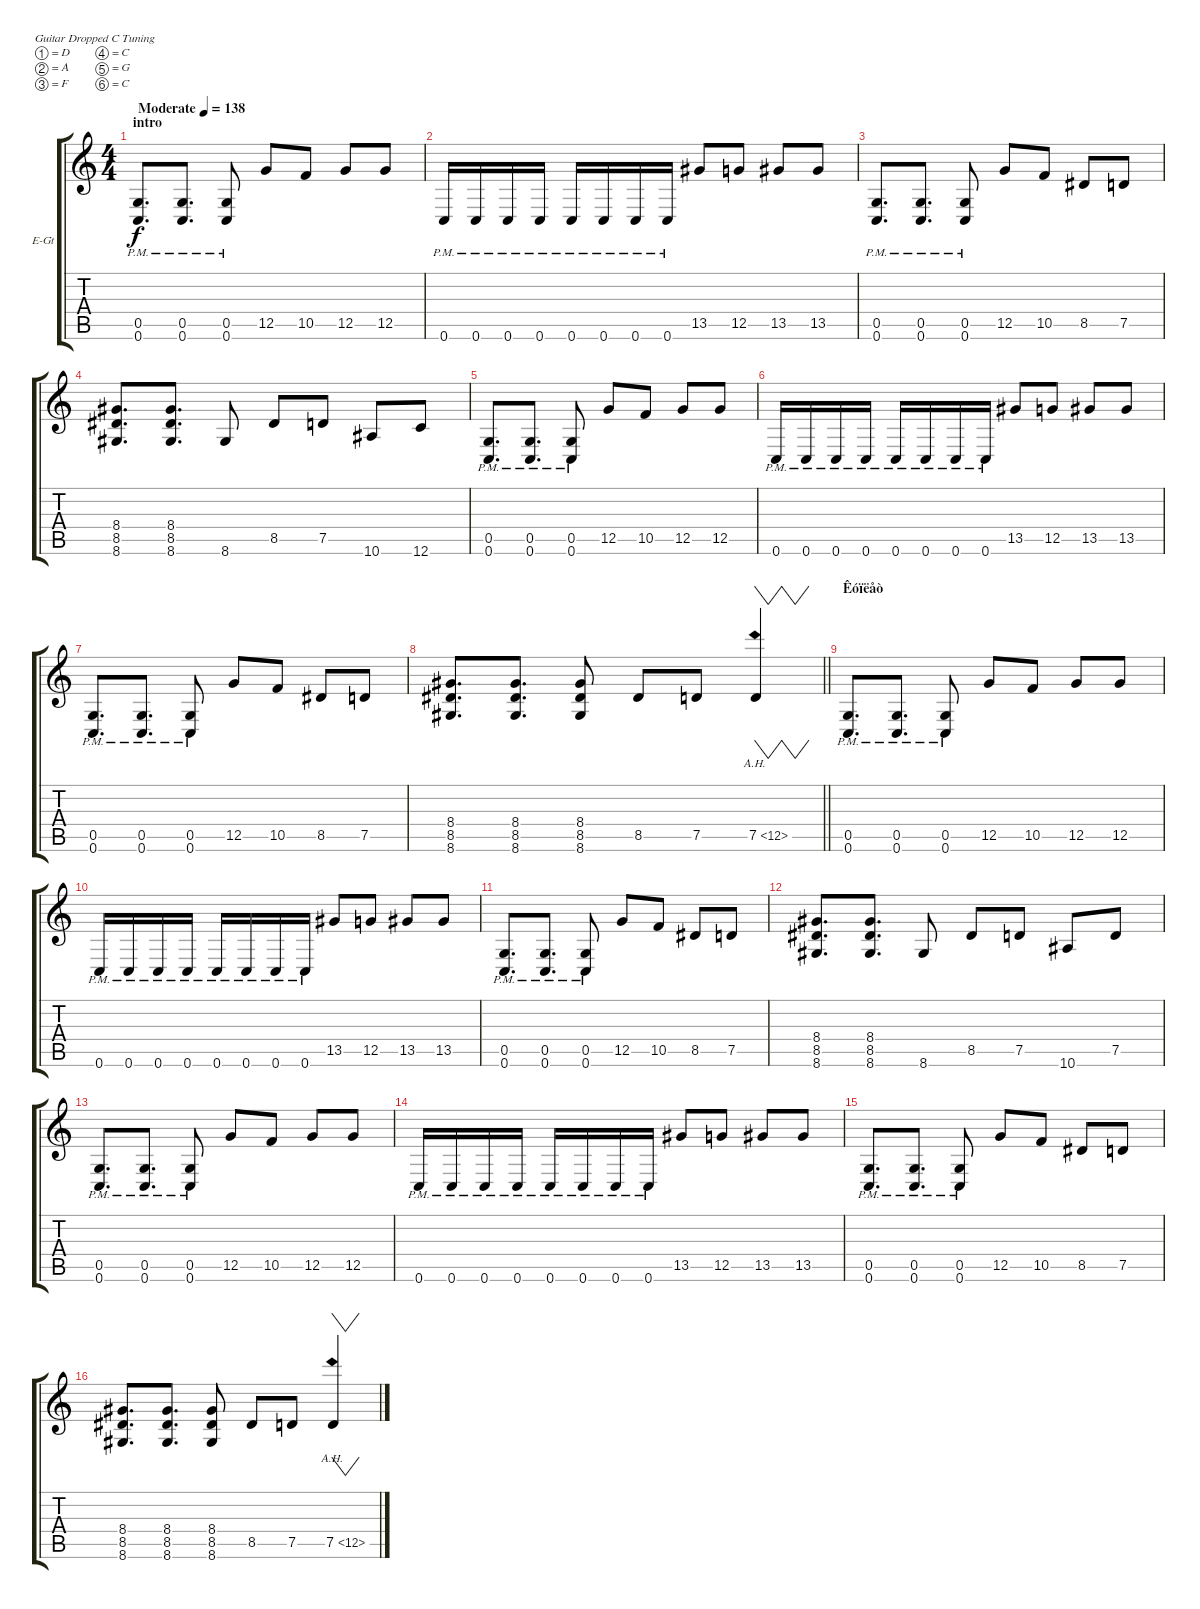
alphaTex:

\bracketExtendMode groupsimilarinstruments
\firstSystemTrackNameOrientation horizontal
\otherSystemsTrackNameOrientation horizontal
\track ("Guitar 1" "E-Gt") {instrument distortionguitar}
\staff {score tabs}
\tuning (D4 A3 F3 C3 G2 C2)
\ts (4 4)
\beaming (8 2 2 2 2)
\section ("" "intro")
\tempo (138 "Moderate")
\clef g2
\ks c
(0.5{pm} 0.6{pm}).8{d dy f instrument distortionguitar} (0.5{pm} 0.6{pm}).8{d} (0.5{pm} 0.6{pm}).8 12.5.8 10.5.8 12.5.8 12.5.8 |
0.6{pm}.16 0.6{pm}.16 0.6{pm}.16 0.6{pm}.16 0.6{pm}.16 0.6{pm}.16 0.6{pm}.16 0.6{pm}.16 13.5.8 12.5.8 13.5.8 13.5.8 |
(0.5{pm} 0.6{pm}).8{d} (0.5{pm} 0.6{pm}).8{d} (0.5{pm} 0.6{pm}).8 12.5.8 10.5.8 8.5.8 7.5.8 |
(8.4 8.5 8.6).8{d} (8.4 8.5 8.6).8{d} 8.6.8 8.5.8 7.5.8 10.6.8 12.6.8 |
(0.5{pm} 0.6{pm}).8{d} (0.5{pm} 0.6{pm}).8{d} (0.5{pm} 0.6{pm}).8 12.5.8 10.5.8 12.5.8 12.5.8 |
0.6{pm}.16 0.6{pm}.16 0.6{pm}.16 0.6{pm}.16 0.6{pm}.16 0.6{pm}.16 0.6{pm}.16 0.6{pm}.16 13.5.8 12.5.8 13.5.8 13.5.8 |
(0.5{pm} 0.6{pm}).8{d} (0.5{pm} 0.6{pm}).8{d} (0.5{pm} 0.6{pm}).8 12.5.8 10.5.8 8.5.8 7.5.8 |
\barLineRight lightlight
(8.4 8.5 8.6).8{d} (8.4 8.5 8.6).8{d} (8.4 8.5 8.6).8 8.5.8 7.5.8 7.5{ah 5}.4{vw} |
\section ("" "Êóïëåò")
(0.5{pm} 0.6{pm}).8{d} (0.5{pm} 0.6{pm}).8{d} (0.5{pm} 0.6{pm}).8 12.5.8 10.5.8 12.5.8 12.5.8 |
0.6{pm}.16 0.6{pm}.16 0.6{pm}.16 0.6{pm}.16 0.6{pm}.16 0.6{pm}.16 0.6{pm}.16 0.6{pm}.16 13.5.8 12.5.8 13.5.8 13.5.8 |
(0.5{pm} 0.6{pm}).8{d} (0.5{pm} 0.6{pm}).8{d} (0.5{pm} 0.6{pm}).8 12.5.8 10.5.8 8.5.8 7.5.8 |
(8.4 8.5 8.6).8{d} (8.4 8.5 8.6).8{d} 8.6.8 8.5.8 7.5.8 10.6.8 7.5.8 |
(0.5{pm} 0.6{pm}).8{d} (0.5{pm} 0.6{pm}).8{d} (0.5{pm} 0.6{pm}).8 12.5.8 10.5.8 12.5.8 12.5.8 |
0.6{pm}.16 0.6{pm}.16 0.6{pm}.16 0.6{pm}.16 0.6{pm}.16 0.6{pm}.16 0.6{pm}.16 0.6{pm}.16 13.5.8 12.5.8 13.5.8 13.5.8 |
(0.5{pm} 0.6{pm}).8{d} (0.5{pm} 0.6{pm}).8{d} (0.5{pm} 0.6{pm}).8 12.5.8 10.5.8 8.5.8 7.5.8 |
(8.4 8.5 8.6).8{d} (8.4 8.5 8.6).8{d} (8.4 8.5 8.6).8 8.5.8 7.5.8 7.5{ah 5}.4{vw}
